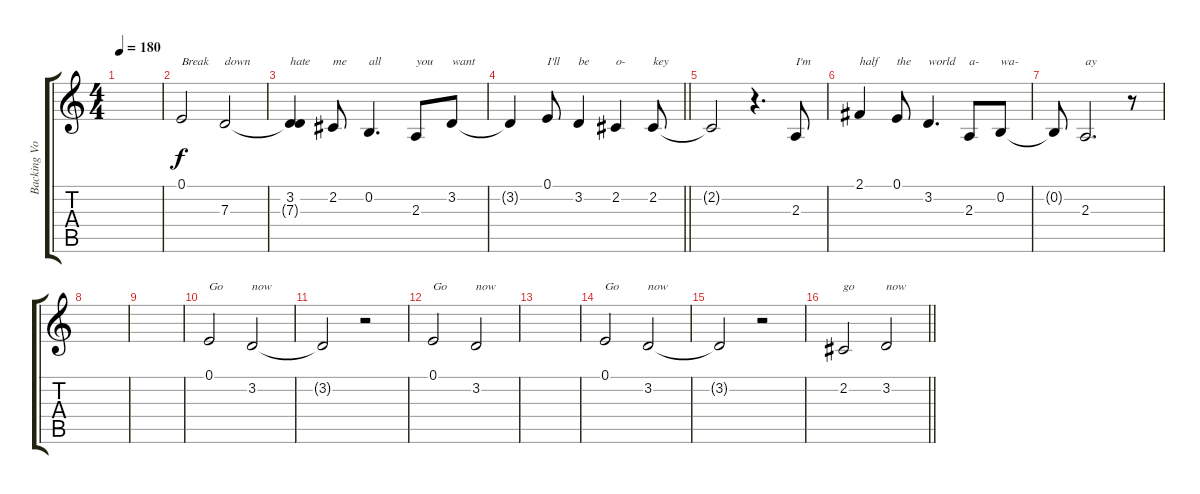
\track ("Backing Vocals" "Backing Vo") {instrument sopranosax}
\staff {score tabs}
\tuning (E4 B3 G3 D3 A2 E2) {hide}
\ts (4 4)
\tempo 180
\clef g2
\ks c
|
0.1.2{txt "Break" balance 2} 7.3.2{txt "down"} |
(3.2 7.3{t}).4{txt "hate" balance 8} 2.2.8{txt "me"} 0.2.4{d txt "all"} 2.3.8{txt "you"} 3.2.8{txt "want"} |
\barLineRight lightlight
3.2{t}.4 0.1.8{txt "I'll"} 3.2.4{txt "be"} 2.2.4{txt "o-"} 2.2.8{txt "key"} |
2.2{t}.2 r.4{d} 2.3.8{txt "I'm"} |
2.1.4{txt "half"} 0.1.8{txt "the"} 3.2.4{d txt "world"} 2.3.8{txt "a-"} 0.2.8{txt "wa-"} |
0.2{t}.8 2.3.2{d txt "ay"} r.8 |
|
|
0.1.2{txt "Go" balance 2} 3.2.2{txt "now"} |
3.2{t}.2 r.2 |
0.1.2{txt "Go" balance 14} 3.2.2{txt "now"} |
|
0.1.2{txt "Go" balance 2} 3.2.2{txt "now"} |
3.2{t}.2 r.2 |
\barLineRight lightlight
2.2.2{txt "go" balance 14} 3.2.2{txt "now"}
